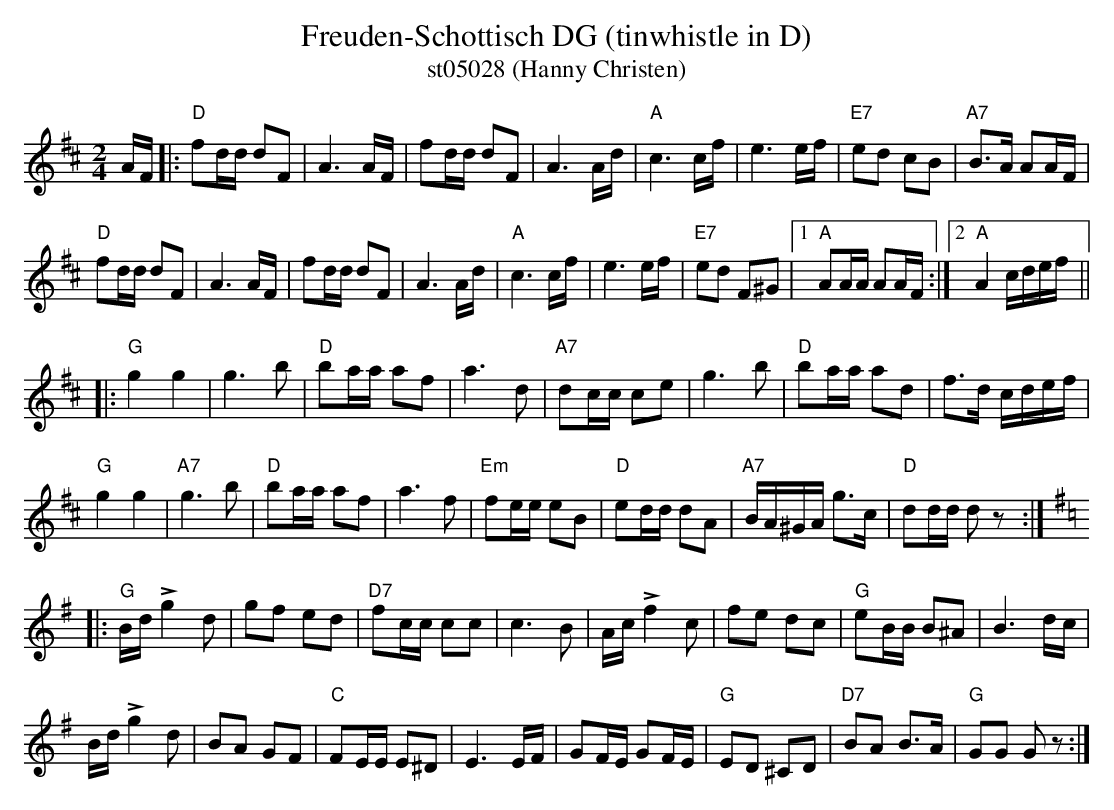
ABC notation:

X:1
T:Freuden-Schottisch DG (tinwhistle in D)
T:st05028 (Hanny Christen)
M:2/4
L:1/8
K:D %%MIDI gchordon
A/2F/2 |: "D"fd/2d/2 dF | A3A/2F/2 | fd/2d/2 dF | A3A/2d/2 | "A"c3c/2f/2 | e3e/2f/2 | "E7"ed cB | "A7"B>A AA/2F/2 |
"D"fd/2d/2 dF | A3A/2F/2 | fd/2d/2 dF | A3A/2d/2 | "A"c3c/2f/2 | e3e/2f/2 | "E7"ed F^G |1 "A"AA/2A/2 AA/2F/2 :|2 "A"A2 c/2d/2e/2f/2 ||
|: "G"g2g2 | g3b | "D"ba/2a/2 af | a3d | "A7"dc/2c/2 ce | g3b | "D"ba/2a/2 ad | f>d c/2d/2e/2f/2 |
"G"g2g2 | "A7"g3b | "D"ba/2a/2 af | a3f | "Em"fe/2e/2 eB | "D"ed/2d/2 dA | "A7"B/2A/2^G/2A/2 g>c | "D"dd/2d/2 dz :: [K:G]
"G"B/2d/2!>!g2 d | gf ed | "D7"fc/2c/2 cc | c3B | A/2c/2 !>!f2c | fe dc | "G"eB/2B/2 B^A | B3d/2c/2 |
B/2d/2!>!g2 d | BA GF | "C"FE/2E/2 E^D | E3E/2F/2 | GF/2E/2 GF/2E/2 | "G"ED ^CD | "D7"BA B>A | "G"GG Gz :|
